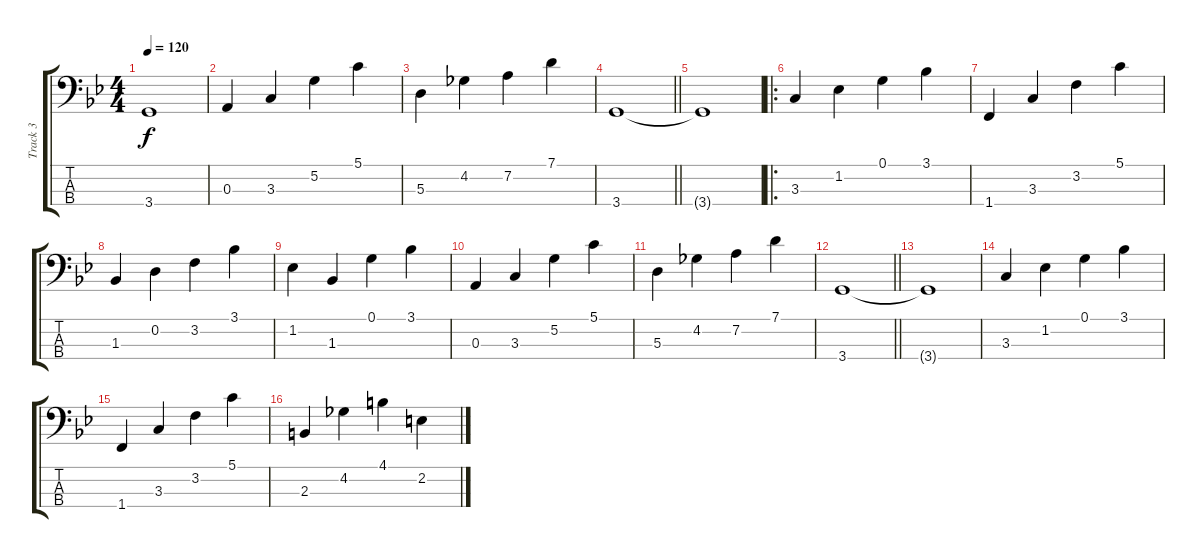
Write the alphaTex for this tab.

\track ("Track 3" "Track 3") {instrument electricbassfinger}
\staff {score tabs}
\tuning (G2 D2 A1 E1) {hide}
\ts (4 4)
\tempo 120
\clef f4
\ks bb
3.4{t}.1{dy f} |
0.3.4 3.3.4 5.2.4 5.1.4 |
5.3.4 4.2.4 7.2.4 7.1.4 |
\barLineRight lightlight
3.4.1 |
3.4{t}.1 |
\ro
3.3.4 1.2.4 0.1.4 3.1.4 |
1.4.4 3.3.4 3.2.4 5.1.4 |
1.3.4 0.2.4 3.2.4 3.1.4 |
1.2.4 1.3.4 0.1.4 3.1.4 |
0.3.4 3.3.4 5.2.4 5.1.4 |
5.3.4 4.2.4 7.2.4 7.1.4 |
\barLineRight lightlight
3.4.1 |
3.4{t}.1 |
3.3.4 1.2.4 0.1.4 3.1.4 |
1.4.4 3.3.4 3.2.4 5.1.4 |
2.3.4 4.2.4 4.1.4 2.2.4
